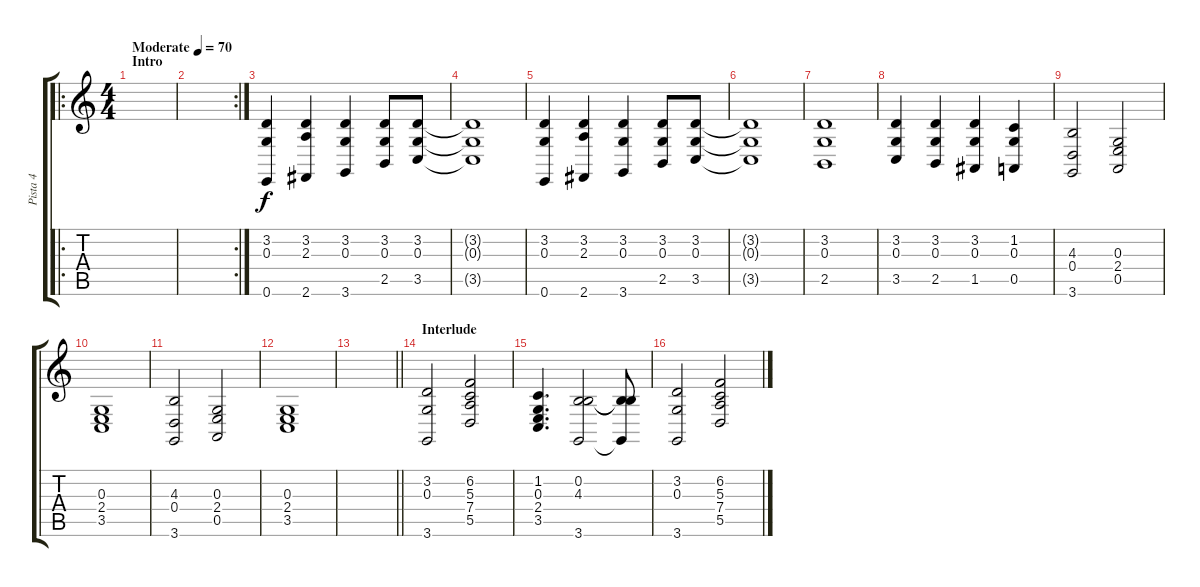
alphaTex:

\track ("Pista 4" "Pista 4") {instrument stringensemble1}
\staff {score tabs}
\tuning (E4 B3 G3 D3 A2 E2) {hide}
\ro
\ts (4 4)
\section ("" "Intro")
\tempo (70 "Moderate")
\clef g2
\ks c
|
\rc 2
|
(3.2 0.3 0.6).4{volume 5} (3.2 2.3 2.6).4 (3.2 0.3 3.6).4 (3.2 0.3 2.5).8 (3.2 0.3 3.5).8 |
(3.2{t} 0.3{t} 3.5{t}).1{volume 0} |
(3.2 0.3 0.6).4 (3.2 2.3 2.6).4 (3.2 0.3 3.6).4 (3.2 0.3 2.5).8 (3.2 0.3 3.5).8 |
(3.2{t} 0.3{t} 3.5{t}).1{volume 0} |
(3.2 0.3 2.5).1{volume 2} |
(3.2 0.3 3.5).4 (3.2 0.3 2.5).4 (3.2 0.3 1.5).4 (1.2 0.3 0.5).4 |
(4.3 0.4 3.6).2{volume 2} (0.3 2.4 0.5).2 |
(0.3 2.4 3.5).1 |
(4.3 0.4 3.6).2 (0.3 2.4 0.5).2 |
(0.3 2.4 3.5).1 |
\barLineRight lightlight
|
\section ("" "Interlude")
(3.2 0.3 3.6).2{volume 5} (6.2 5.3 7.4 5.5).2 |
(1.2 0.3 2.4 3.5).4{d} (0.2 4.3 3.6).2 (0.2{t} 4.3{t} 3.6{t}).8 |
(3.2 0.3 3.6).2 (6.2 5.3 7.4 5.5).2
